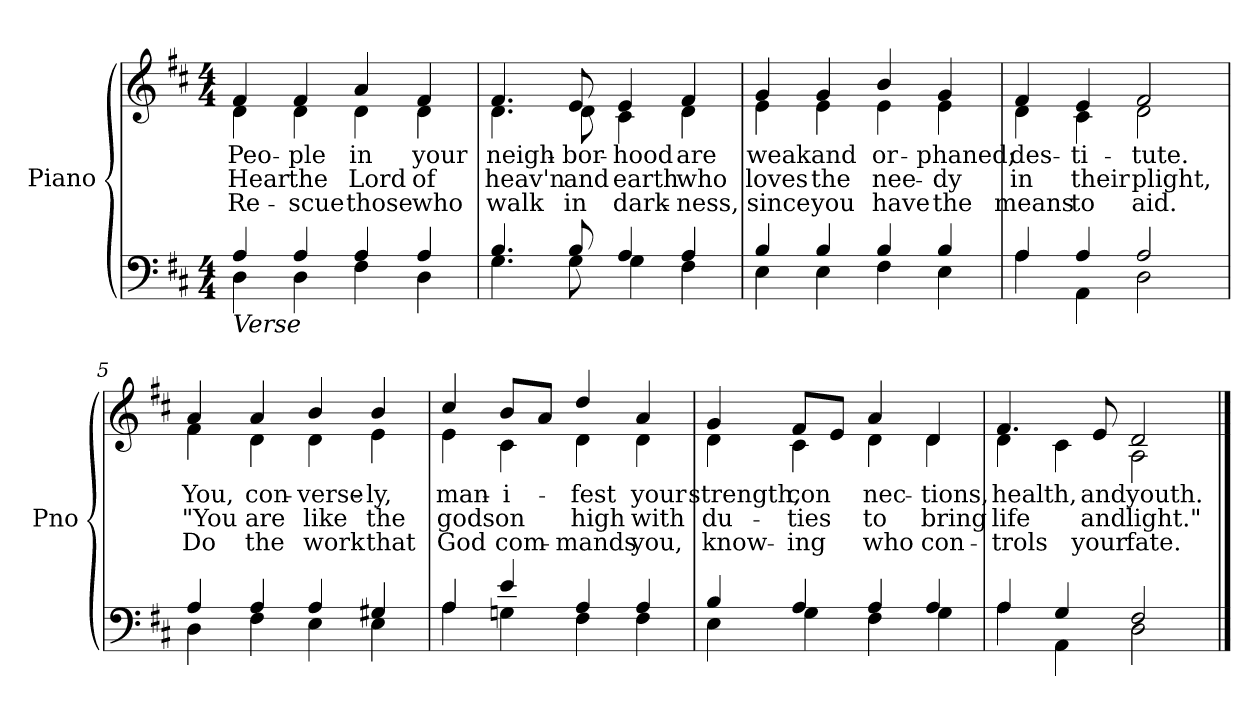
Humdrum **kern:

**kern	**kern	**text	**text	**text
*part1	*part1	*part1	*part1	*part1
*staff2	*staff1	*staff1	*staff1	*staff1
*I"Piano	*	*	*	*
*I'Pno	*	*	*	*
*clefF4	*clefG2	*	*	*
*k[f#c#]	*k[f#c#]	*	*	*
*M4/4	*M4/4	*	*	*
=1	=1	=1	=1	=1
*^	*	*	*	*
!	!	!LO:TX:b:i:t=Verse	!	!	!
!LO:TX:b:i:t=Verse	!	!	!	!	!
!	!	!	!LO:LY:b	!LO:LY:b	!LO:LY:b
*	*	*^	*	*	*
4A/	4D\	4f#/	4d\	Peo-	Hear	Re-
!	!	!	!	!LO:LY:b	!LO:LY:b	!LO:LY:b
4A/	4D\	4f#/	4d\	-ple	the	-scue
!	!	!	!	!LO:LY:b	!LO:LY:b	!LO:LY:b
4A/	4F#\	4a/	4d\	in	Lord	those
!	!	!	!	!LO:LY:b	!LO:LY:b	!LO:LY:b
4A/	4D\	4f#/	4d\	your	of	who
=2	=2	=2	=2	=2	=2	=2
!	!	!	!	!LO:LY:b	!LO:LY:b	!LO:LY:b
4.B/	4.G\	4.f#/	4.d\	neigh-	heav'n	walk
!	!	!	!	!LO:LY:b	!LO:LY:b	!LO:LY:b
8B/	8G\	8e/	8d\	-bor-	and	in
!	!	!	!	!LO:LY:b	!LO:LY:b	!LO:LY:b
4A/	4G\	4e/	4c#\	-hood	earth	dark-
!	!	!	!	!LO:LY:b	!LO:LY:b	!LO:LY:b
4A/	4F#\	4f#/	4d\	are	who	-ness,
=3	=3	=3	=3	=3	=3	=3
!	!	!	!	!LO:LY:b	!LO:LY:b	!LO:LY:b
4B/	4E\	4g/	4e\	weak	loves	since
!	!	!	!	!LO:LY:b	!LO:LY:b	!LO:LY:b
4B/	4E\	4g/	4e\	and	the	you
!	!	!	!	!LO:LY:b	!LO:LY:b	!LO:LY:b
4B/	4F#\	4b/	4e\	or-	nee-	have
!	!	!	!	!LO:LY:b	!LO:LY:b	!LO:LY:b
4B/	4E\	4g/	4e\	-phaned;	-dy	the
=4	=4	=4	=4	=4	=4	=4
!	!	!	!	!LO:LY:b	!LO:LY:b	!LO:LY:b
4A/	4A\	4f#/	4d\	des-	in	means
!	!	!	!	!LO:LY:b	!LO:LY:b	!LO:LY:b
4A/	4AA\	4e/	4c#\	-ti-	their	to
!	!	!	!	!LO:LY:b	!LO:LY:b	!LO:LY:b
2A/	2D\	2f#/	2d\	-tute.	plight,	aid.
!!LO:LB:g=z	!!
=5	=5	=5	=5	=5	=5	=5
!	!	!	!	!LO:LY:b	!LO:LY:b	!LO:LY:b
4A/	4D\	4a/	4f#\	You,	"You	Do
!	!	!	!	!LO:LY:b	!LO:LY:b	!LO:LY:b
4A/	4F#\	4a/	4d\	con-	are	the
!	!	!	!	!LO:LY:b	!LO:LY:b	!LO:LY:b
4A/	4E\	4b/	4d\	-verse-	like	work
!	!	!	!	!LO:LY:b	!LO:LY:b	!LO:LY:b
4G#X/	4E\	4b/	4e\	-ly,	the	that
=6	=6	=6	=6	=6	=6	=6
!	!	!	!	!LO:LY:b	!LO:LY:b	!LO:LY:b
4A/	4A\	4cc#/	4e\	man-	gods	God
!	!	!	!	!LO:LY:b	!LO:LY:b	!LO:LY:b
4e/	4Gn\	8b/L	4c#\	-i-	on	com-
.	.	8a/J	.	.	.	.
!	!	!	!	!LO:LY:b	!LO:LY:b	!LO:LY:b
4A/	4F#\	4dd/	4d\	-fest	high	-mands
!	!	!	!	!LO:LY:b	!LO:LY:b	!LO:LY:b
4A/	4F#\	4a/	4d\	your	with	you,
=7	=7	=7	=7	=7	=7	=7
!	!	!	!	!LO:LY:b	!LO:LY:b	!LO:LY:b
4B/	4E\	4g/	4d\	strength,	du-	know-
!	!	!	!	!LO:LY:b	!LO:LY:b	!LO:LY:b
4A/	4G\	8f#/L	4c#\	con	-ties	-ing
.	.	8e/J	.	.	.	.
!	!	!	!	!LO:LY:b	!LO:LY:b	!LO:LY:b
4A/	4F#\	4a/	4d\	nec-	to	who
!	!	!	!	!LO:LY:b	!LO:LY:b	!LO:LY:b
4A/	4G\	4d/	4d\	-tions,	bring	con-
=8	=8	=8	=8	=8	=8	=8
!	!	!	!	!LO:LY:b	!LO:LY:b	!LO:LY:b
4A/	4A\	4.f#/	4d\	health,	life	-trols
4G/	4AA\	.	4c#\	.	.	.
!	!	!	!	!LO:LY:b	!LO:LY:b	!LO:LY:b
.	.	8e/	.	and	and	your
!	!	!	!	!LO:LY:b	!LO:LY:b	!LO:LY:b
2F#/	2D\	2d/	2A\	youth.	light."	fate.
*v	*v	*	*	*	*	*
*	*v	*v	*	*	*
==	==	==	==	==
*-	*-	*-	*-	*-
